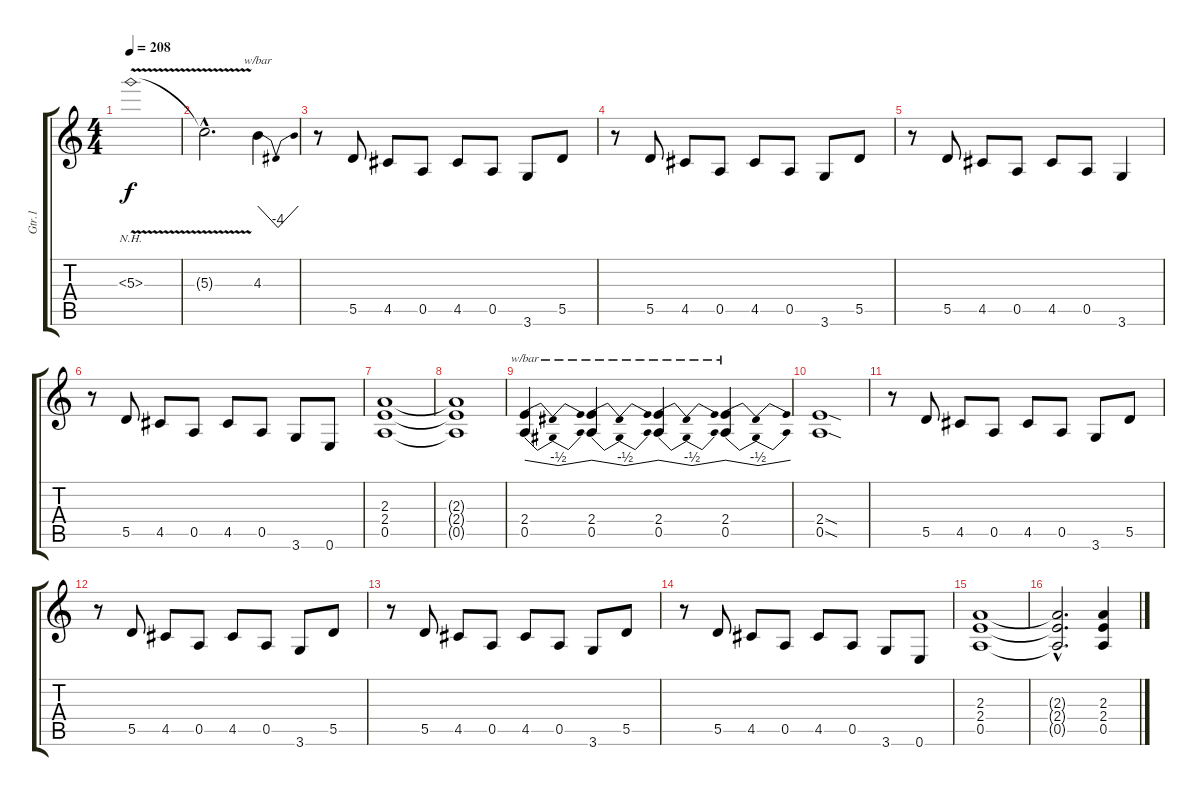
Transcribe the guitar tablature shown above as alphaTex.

\track ("Gtr.1" "Gtr.1") {instrument overdrivenguitar}
\staff {score tabs}
\tuning (E4 B3 G3 D3 A2 E2) {hide}
\ts (4 4)
\tempo 208
\clef g2
\ks c
5.3{nh v}.1{dy f} |
5.3{hac t}.2{d} 4.3.4{tbe (dip default 0 0 30 -16 60 0)} |
r.8 5.5.8 4.5.8 0.5.8 4.5.8 0.5.8 3.6.8 5.5.8 |
r.8 5.5.8 4.5.8 0.5.8 4.5.8 0.5.8 3.6.8 5.5.8 |
r.8 5.5.8 4.5.8 0.5.8 4.5.8 0.5.8 3.6.4 |
r.8 5.5.8 4.5.8 0.5.8 4.5.8 0.5.8 3.6.8 0.6.8 |
(2.3 2.4 0.5).1 |
(2.3{t} 2.4{t} 0.5{t}).1 |
(2.4 0.5).4{tbe (dip default 0 0 30 -2 60 0)} (2.4 0.5).4{tbe (dip default 0 0 30 -2 60 0)} (2.4 0.5).4{tbe (dip default 0 0 30 -2 60 0)} (2.4 0.5).4{tbe (dip default 0 0 30 -2 60 0)} |
(2.4{sod} 0.5{sod}).1 |
r.8 5.5.8 4.5.8 0.5.8 4.5.8 0.5.8 3.6.8 5.5.8 |
r.8 5.5.8 4.5.8 0.5.8 4.5.8 0.5.8 3.6.8 5.5.8 |
r.8 5.5.8 4.5.8 0.5.8 4.5.8 0.5.8 3.6.8 5.5.8 |
r.8 5.5.8 4.5.8 0.5.8 4.5.8 0.5.8 3.6.8 0.6.8 |
(2.3 2.4 0.5).1 |
(2.3{hac t} 2.4{hac t} 0.5{hac t}).2{d} (2.3 2.4 0.5).4
